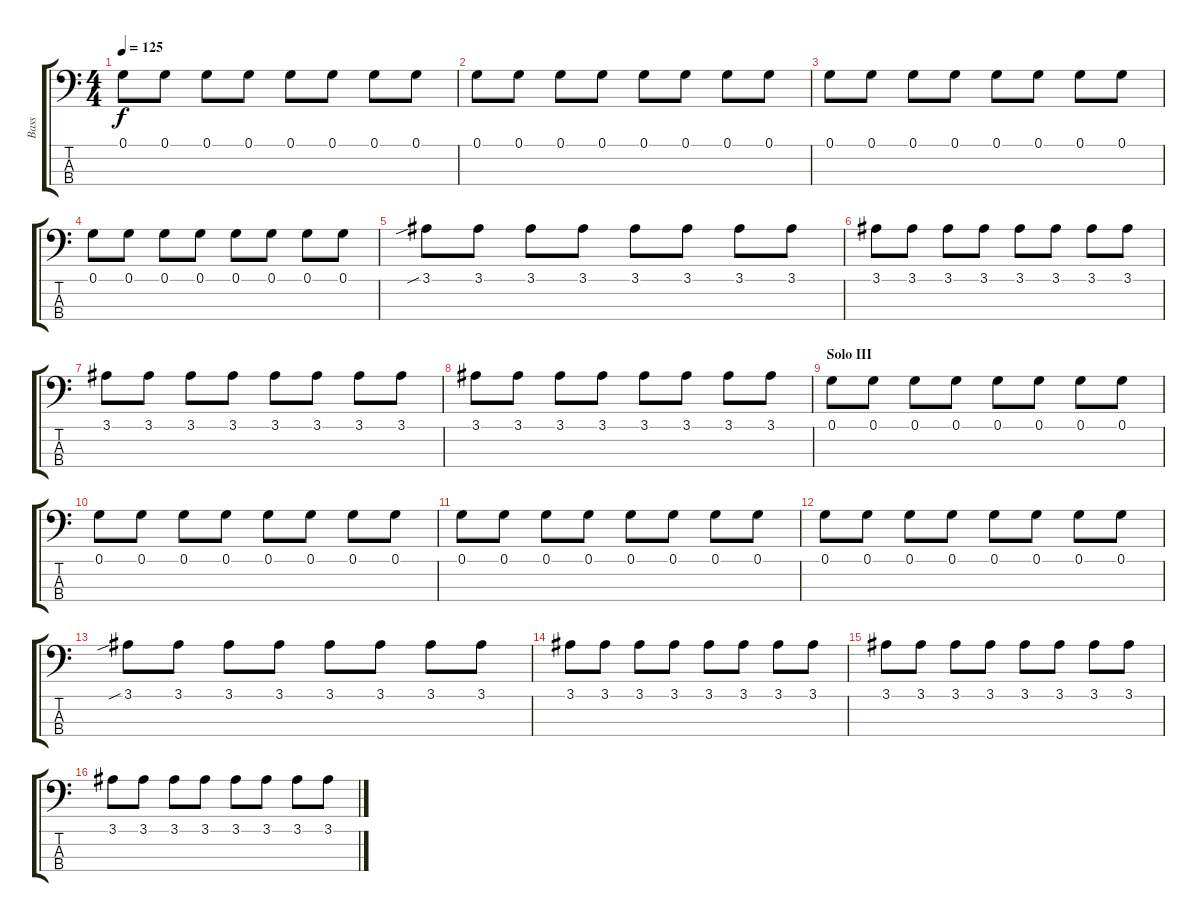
\track ("Bass" "Bass") {instrument electricbassfinger}
\staff {score tabs}
\tuning (G2 D2 A1 E1) {hide}
\ts (4 4)
\tempo 125
\clef f4
\ks c
0.1.8{dy f} 0.1.8 0.1.8 0.1.8 0.1.8 0.1.8 0.1.8 0.1.8 |
0.1.8 0.1.8 0.1.8 0.1.8 0.1.8 0.1.8 0.1.8 0.1.8 |
0.1.8 0.1.8 0.1.8 0.1.8 0.1.8 0.1.8 0.1.8 0.1.8 |
0.1.8 0.1.8 0.1.8 0.1.8 0.1.8 0.1.8 0.1.8 0.1.8 |
3.1{sib}.8 3.1.8 3.1.8 3.1.8 3.1.8 3.1.8 3.1.8 3.1.8 |
3.1.8 3.1.8 3.1.8 3.1.8 3.1.8 3.1.8 3.1.8 3.1.8 |
3.1.8 3.1.8 3.1.8 3.1.8 3.1.8 3.1.8 3.1.8 3.1.8 |
3.1.8 3.1.8 3.1.8 3.1.8 3.1.8 3.1.8 3.1.8 3.1.8 |
\section ("" "Solo III")
0.1.8 0.1.8 0.1.8 0.1.8 0.1.8 0.1.8 0.1.8 0.1.8 |
0.1.8 0.1.8 0.1.8 0.1.8 0.1.8 0.1.8 0.1.8 0.1.8 |
0.1.8 0.1.8 0.1.8 0.1.8 0.1.8 0.1.8 0.1.8 0.1.8 |
0.1.8 0.1.8 0.1.8 0.1.8 0.1.8 0.1.8 0.1.8 0.1.8 |
3.1{sib}.8 3.1.8 3.1.8 3.1.8 3.1.8 3.1.8 3.1.8 3.1.8 |
3.1.8 3.1.8 3.1.8 3.1.8 3.1.8 3.1.8 3.1.8 3.1.8 |
3.1.8 3.1.8 3.1.8 3.1.8 3.1.8 3.1.8 3.1.8 3.1.8 |
3.1.8 3.1.8 3.1.8 3.1.8 3.1.8 3.1.8 3.1.8 3.1.8
